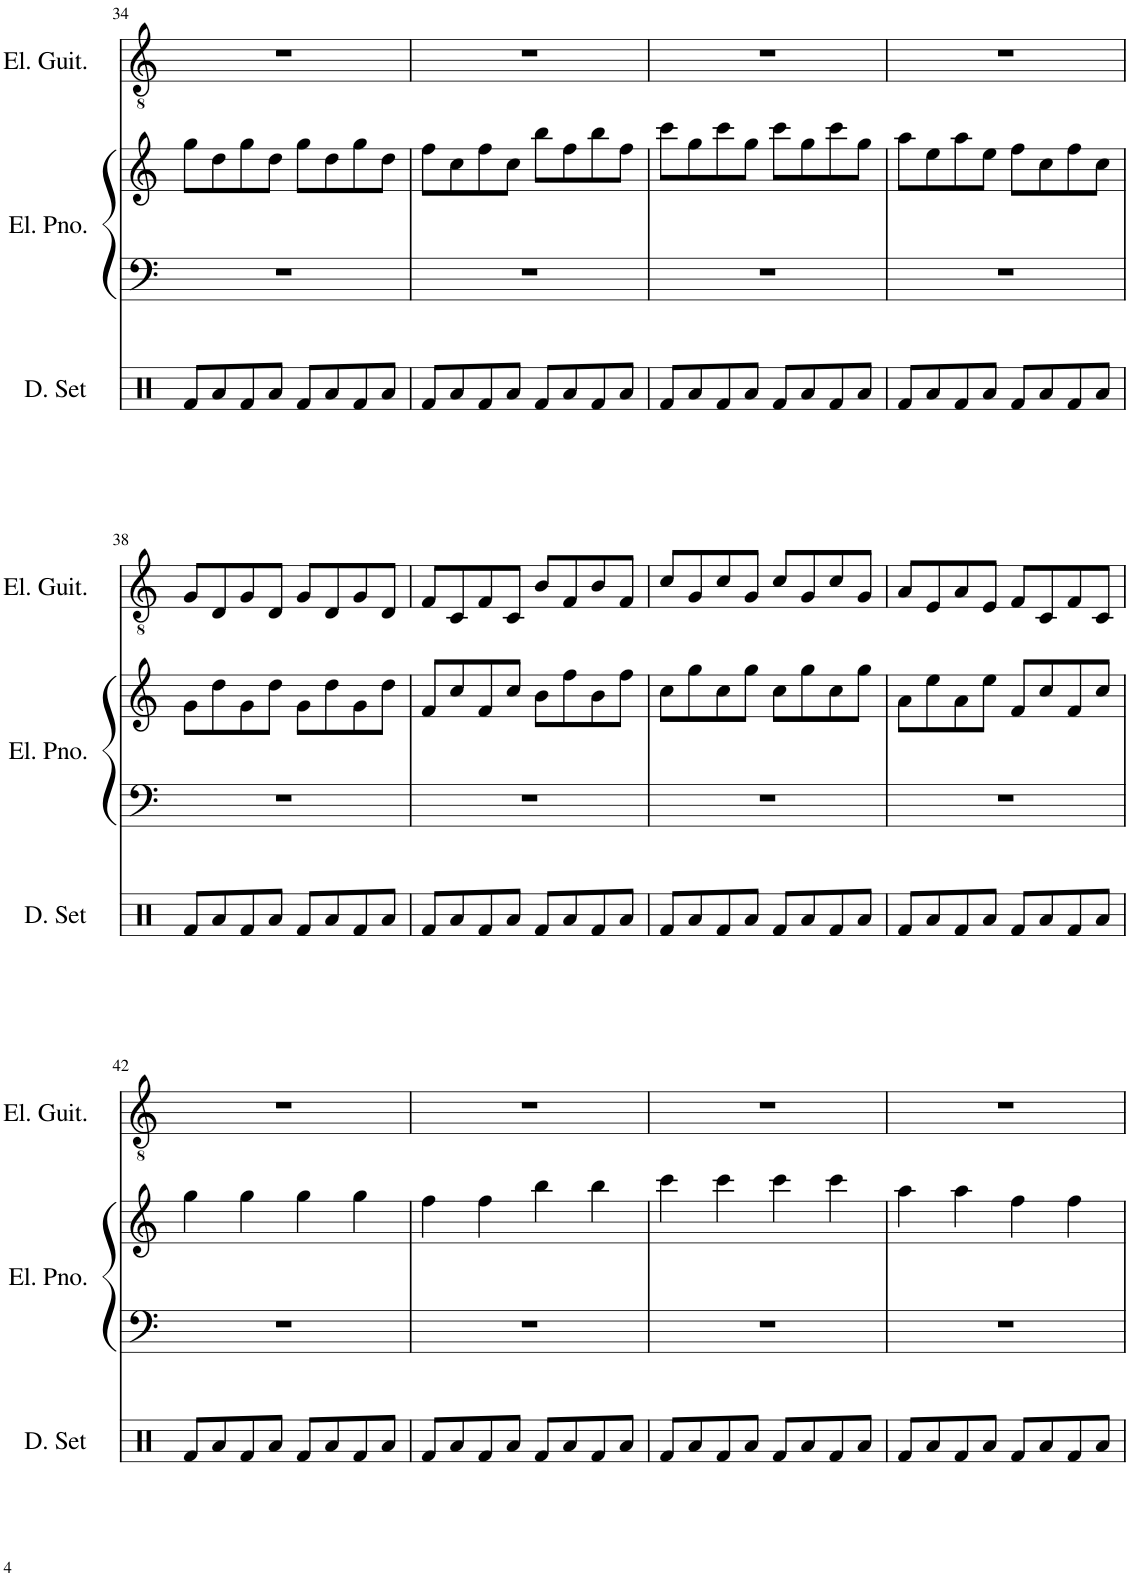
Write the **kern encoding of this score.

**kern	**kern	**kern	**kern
*part3	*part2	*part2	*part1
*staff4	*staff3	*staff2	*staff1
*I"ドラムセット	*I"エレクトリックピアノ	*	*I"エレキギター
!!LO:PB:g=z
*clefX	*clefF4	*clefG2	*clefGv2
*k[]	*k[]	*k[]	*k[]
*M4/4	*M4/4	*M4/4	*M4/4
=34	=34	=34	=34
8Rf/L	1r	8gg\L	1r
8Ra/	.	8dd\	.
8Rf/	.	8gg\	.
8Ra/J	.	8dd\J	.
8Rf/L	.	8gg\L	.
8Ra/	.	8dd\	.
8Rf/	.	8gg\	.
8Ra/J	.	8dd\J	.
=35	=35	=35	=35
8Rf/L	1r	8ff\L	1r
8Ra/	.	8cc\	.
8Rf/	.	8ff\	.
8Ra/J	.	8cc\J	.
8Rf/L	.	8bb\L	.
8Ra/	.	8ff\	.
8Rf/	.	8bb\	.
8Ra/J	.	8ff\J	.
=36	=36	=36	=36
8Rf/L	1r	8ccc\L	1r
8Ra/	.	8gg\	.
8Rf/	.	8ccc\	.
8Ra/J	.	8gg\J	.
8Rf/L	.	8ccc\L	.
8Ra/	.	8gg\	.
8Rf/	.	8ccc\	.
8Ra/J	.	8gg\J	.
=37	=37	=37	=37
8Rf/L	1r	8aa\L	1r
8Ra/	.	8ee\	.
8Rf/	.	8aa\	.
8Ra/J	.	8ee\J	.
8Rf/L	.	8ff\L	.
8Ra/	.	8cc\	.
8Rf/	.	8ff\	.
8Ra/J	.	8cc\J	.
!!LO:LB:g=z
=38	=38	=38	=38
8Rf/L	1r	8g\L	8G/L
8Ra/	.	8dd\	8D/
8Rf/	.	8g\	8G/
8Ra/J	.	8dd\J	8D/J
8Rf/L	.	8g\L	8G/L
8Ra/	.	8dd\	8D/
8Rf/	.	8g\	8G/
8Ra/J	.	8dd\J	8D/J
=39	=39	=39	=39
8Rf/L	1r	8f/L	8F/L
8Ra/	.	8cc/	8C/
8Rf/	.	8f/	8F/
8Ra/J	.	8cc/J	8C/J
8Rf/L	.	8b\L	8B/L
8Ra/	.	8ff\	8F/
8Rf/	.	8b\	8B/
8Ra/J	.	8ff\J	8F/J
=40	=40	=40	=40
8Rf/L	1r	8cc\L	8c/L
8Ra/	.	8gg\	8G/
8Rf/	.	8cc\	8c/
8Ra/J	.	8gg\J	8G/J
8Rf/L	.	8cc\L	8c/L
8Ra/	.	8gg\	8G/
8Rf/	.	8cc\	8c/
8Ra/J	.	8gg\J	8G/J
=41	=41	=41	=41
8Rf/L	1r	8a\L	8A/L
8Ra/	.	8ee\	8E/
8Rf/	.	8a\	8A/
8Ra/J	.	8ee\J	8E/J
8Rf/L	.	8f/L	8F/L
8Ra/	.	8cc/	8C/
8Rf/	.	8f/	8F/
8Ra/J	.	8cc/J	8C/J
!!LO:LB:g=z
=42	=42	=42	=42
8Rf/L	1r	4gg\	1r
8Ra/	.	.	.
8Rf/	.	4gg\	.
8Ra/J	.	.	.
8Rf/L	.	4gg\	.
8Ra/	.	.	.
8Rf/	.	4gg\	.
8Ra/J	.	.	.
=43	=43	=43	=43
8Rf/L	1r	4ff\	1r
8Ra/	.	.	.
8Rf/	.	4ff\	.
8Ra/J	.	.	.
8Rf/L	.	4bb\	.
8Ra/	.	.	.
8Rf/	.	4bb\	.
8Ra/J	.	.	.
=44	=44	=44	=44
8Rf/L	1r	4ccc\	1r
8Ra/	.	.	.
8Rf/	.	4ccc\	.
8Ra/J	.	.	.
8Rf/L	.	4ccc\	.
8Ra/	.	.	.
8Rf/	.	4ccc\	.
8Ra/J	.	.	.
=45	=45	=45	=45
8Rf/L	1r	4aa\	1r
8Ra/	.	.	.
8Rf/	.	4aa\	.
8Ra/J	.	.	.
8Rf/L	.	4ff\	.
8Ra/	.	.	.
8Rf/	.	4ff\	.
8Ra/J	.	.	.
=	=	=	=
*-	*-	*-	*-
